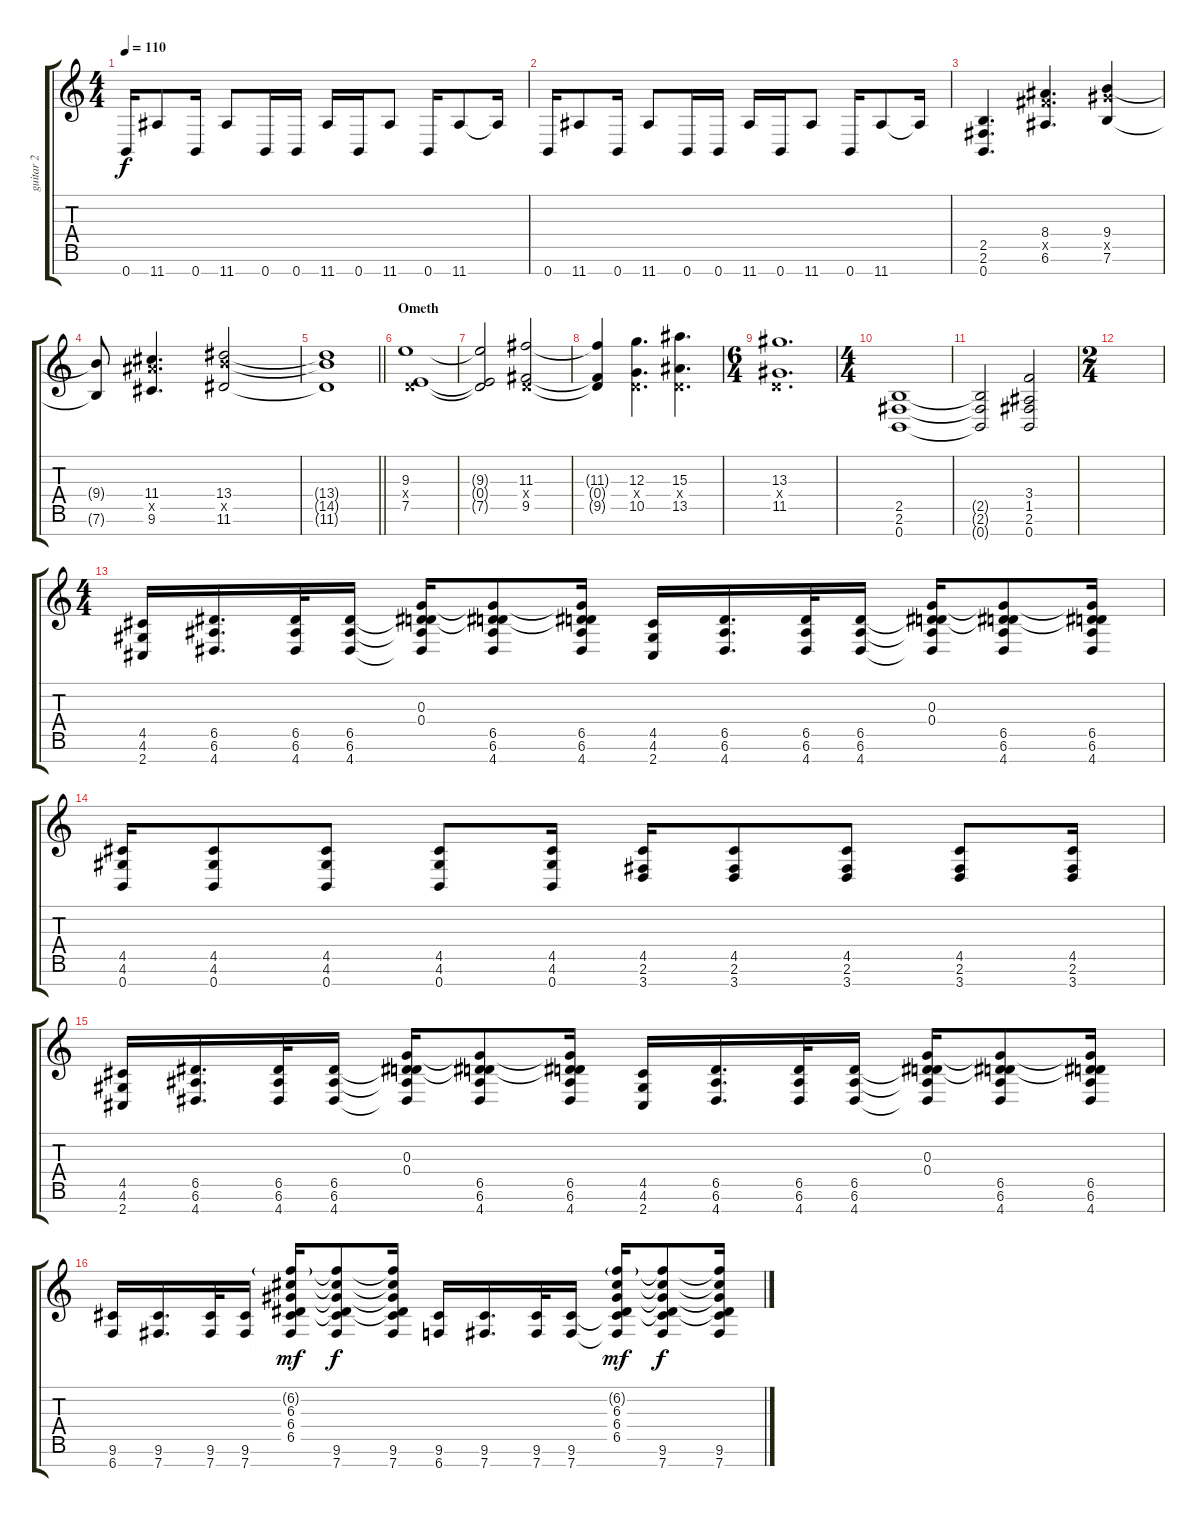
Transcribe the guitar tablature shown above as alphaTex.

\track ("guitar 2" "guitar 2") {instrument acousticguitarsteel}
\staff {score tabs}
\tuning (E4 B3 G3 D3 A2 E2 B1) {hide}
\ts (4 4)
\tempo 110
\clef g2
\ks c
0.7.16{dy f} 11.7.8 0.7.16 11.7.8 0.7.16 0.7.16 11.7.16 0.7.16 11.7.8 0.7.16 11.7.8 11.7{t}.16 |
0.7.16 11.7.8 0.7.16 11.7.8 0.7.16 0.7.16 11.7.16 0.7.16 11.7.8 0.7.16 11.7.8 11.7{t}.16 |
(2.5 2.6 0.7).4{d} (8.4 9.5{x} 6.6).4{d} (9.4 11.5{x} 7.6).4 |
(9.4{t} 7.6{t}).8 (11.4 13.5{x} 9.6).4{d} (13.4 14.5{x} 11.6).2 |
\barLineRight lightlight
(13.4{t} 14.5{t} 11.6{t}).1 |
\section ("" "Ometh")
(9.3 0.4{x} 7.5).1 |
(9.3{t} 0.4{t} 7.5{t}).2 (11.3 0.4{x} 9.5).2 |
(11.3{t} 0.4{t} 9.5{t}).4 (12.3 0.4{x} 10.5).4{d} (15.3 0.4{x} 13.5).4{d} |
\ts (6 4)
(13.3 0.4{x} 11.5).1{d} |
\ts (4 4)
(2.5 2.6 0.7).1 |
(2.5{t} 2.6{t} 0.7{t}).2 (3.4 1.5 2.6 0.7).2 |
\ts (2 4)
|
\ts (4 4)
(4.5 4.6 2.7).16 (6.5 6.6 4.7).16{d} (6.5 6.6 4.7).32 (6.5 6.6 4.7).16 (0.3 0.4 6.5{t} 6.6{t} 4.7{t}).16 (0.3{t} 0.4{t} 6.5 6.6 4.7).8 (0.3{t} 0.4{t} 6.5 6.6 4.7).16 (4.5 4.6 2.7).16 (6.5 6.6 4.7).16{d} (6.5 6.6 4.7).32 (6.5 6.6 4.7).16 (0.3 0.4 6.5{t} 6.6{t} 4.7{t}).16 (0.3{t} 0.4{t} 6.5 6.6 4.7).8 (0.3{t} 0.4{t} 6.5 6.6 4.7).16 |
(4.5 4.6 0.7).16 (4.5 4.6 0.7).8 (4.5 4.6 0.7).8 (4.5 4.6 0.7).8 (4.5 4.6 0.7).16 (4.5 2.6 3.7).16 (4.5 2.6 3.7).8 (4.5 2.6 3.7).8 (4.5 2.6 3.7).8 (4.5 2.6 3.7).16 |
(4.5 4.6 2.7).16 (6.5 6.6 4.7).16{d} (6.5 6.6 4.7).32 (6.5 6.6 4.7).16 (0.3 0.4 6.5{t} 6.6{t} 4.7{t}).16 (0.3{t} 0.4{t} 6.5 6.6 4.7).8 (0.3{t} 0.4{t} 6.5 6.6 4.7).16 (4.5 4.6 2.7).16 (6.5 6.6 4.7).16{d} (6.5 6.6 4.7).32 (6.5 6.6 4.7).16 (0.3 0.4 6.5{t} 6.6{t} 4.7{t}).16 (0.3{t} 0.4{t} 6.5 6.6 4.7).8 (0.3{t} 0.4{t} 6.5 6.6 4.7).16 |
(9.6 6.7).16 (9.6 7.7).16{d} (9.6 7.7).32 (9.6 7.7).16 (6.2{g} 6.3 6.4 6.5 9.6{t} 7.7{t}).16{dy mf} (6.2{t} 6.3{t} 6.4{t} 6.5{t} 9.6 7.7).8{dy f} (6.2{t} 6.3{t} 6.4{t} 6.5{t} 9.6 7.7).16 (9.6 6.7).16 (9.6 7.7).16{d} (9.6 7.7).32 (9.6 7.7).16 (6.2{g} 6.3 6.4 6.5 9.6{t} 7.7{t}).16{dy mf} (6.2{t} 6.3{t} 6.4{t} 6.5{t} 9.6 7.7).8{dy f} (6.2{t} 6.3{t} 6.4{t} 6.5{t} 9.6 7.7).16
